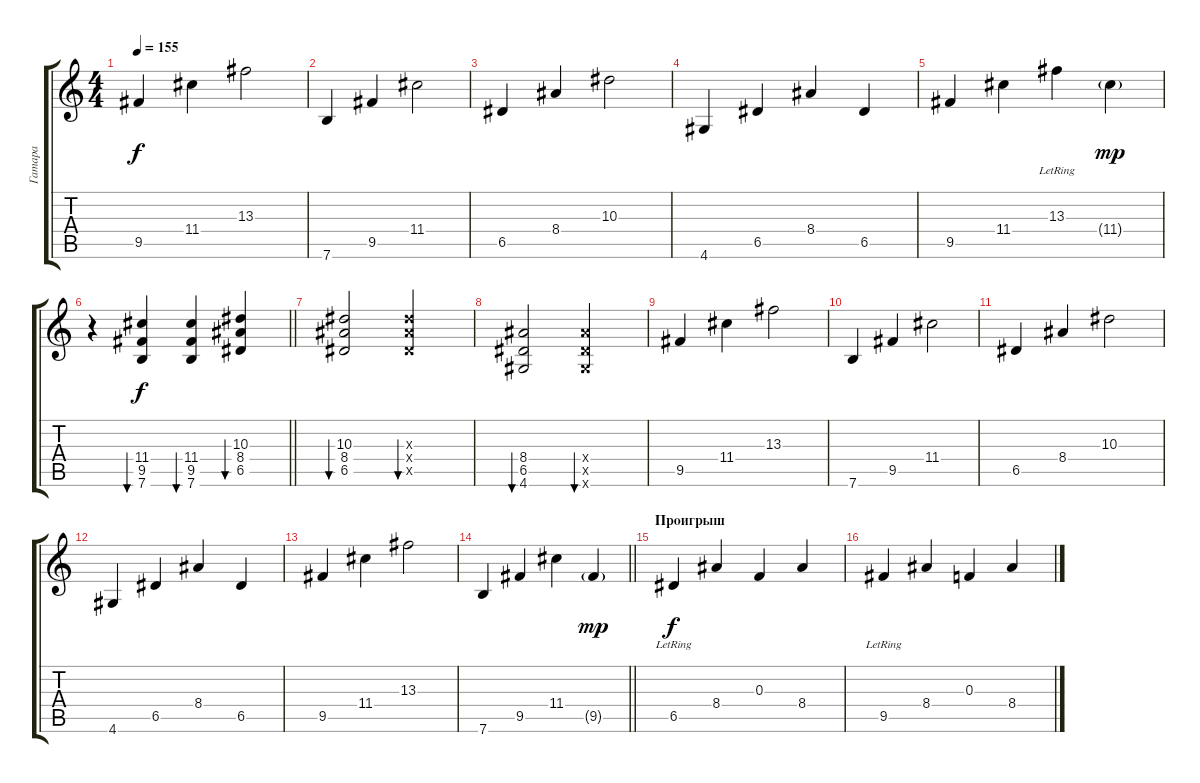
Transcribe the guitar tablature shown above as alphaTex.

\track ("Гатара" "Гатара") {instrument electricguitarclean}
\staff {score tabs}
\tuning (E4 B3 F3 D3 A2 E2) {hide}
\ts (4 4)
\tempo 155
\clef g2
\ks c
9.5.4{dy f} 11.4.4 13.3.2 |
7.6.4 9.5.4 11.4.2 |
6.5.4 8.4.4 10.3.2 |
4.6.4 6.5.4 8.4.4 6.5.4 |
9.5.4 11.4.4 13.3{lr}.4 11.4{g}.4{dy mp} |
\barLineRight lightlight
r.4 (11.4 9.5 7.6).4{bu 60 dy f instrument electricguitarclean} (11.4 9.5 7.6).4{bu 60} (10.3 8.4 6.5).4{bu 60} |
(10.3 8.4 6.5).2{bu 60} (10.3{x} 8.4{x} 6.5{x}).2{bu 60} |
(8.4 6.5 4.6).2{bu 60} (8.4{x} 6.5{x} 4.6{x}).2{bu 60} |
9.5.4 11.4.4 13.3.2 |
7.6.4 9.5.4 11.4.2 |
6.5.4 8.4.4 10.3.2 |
4.6.4 6.5.4 8.4.4 6.5.4 |
9.5.4 11.4.4 13.3.2 |
\barLineRight lightlight
7.6.4 9.5.4 11.4.4 9.5{g}.4{dy mp} |
\section ("" "Проигрыш")
6.5{lr}.4{dy f} 8.4.4 0.3.4 8.4.4 |
9.5{lr}.4 8.4.4 0.3.4 8.4.4
